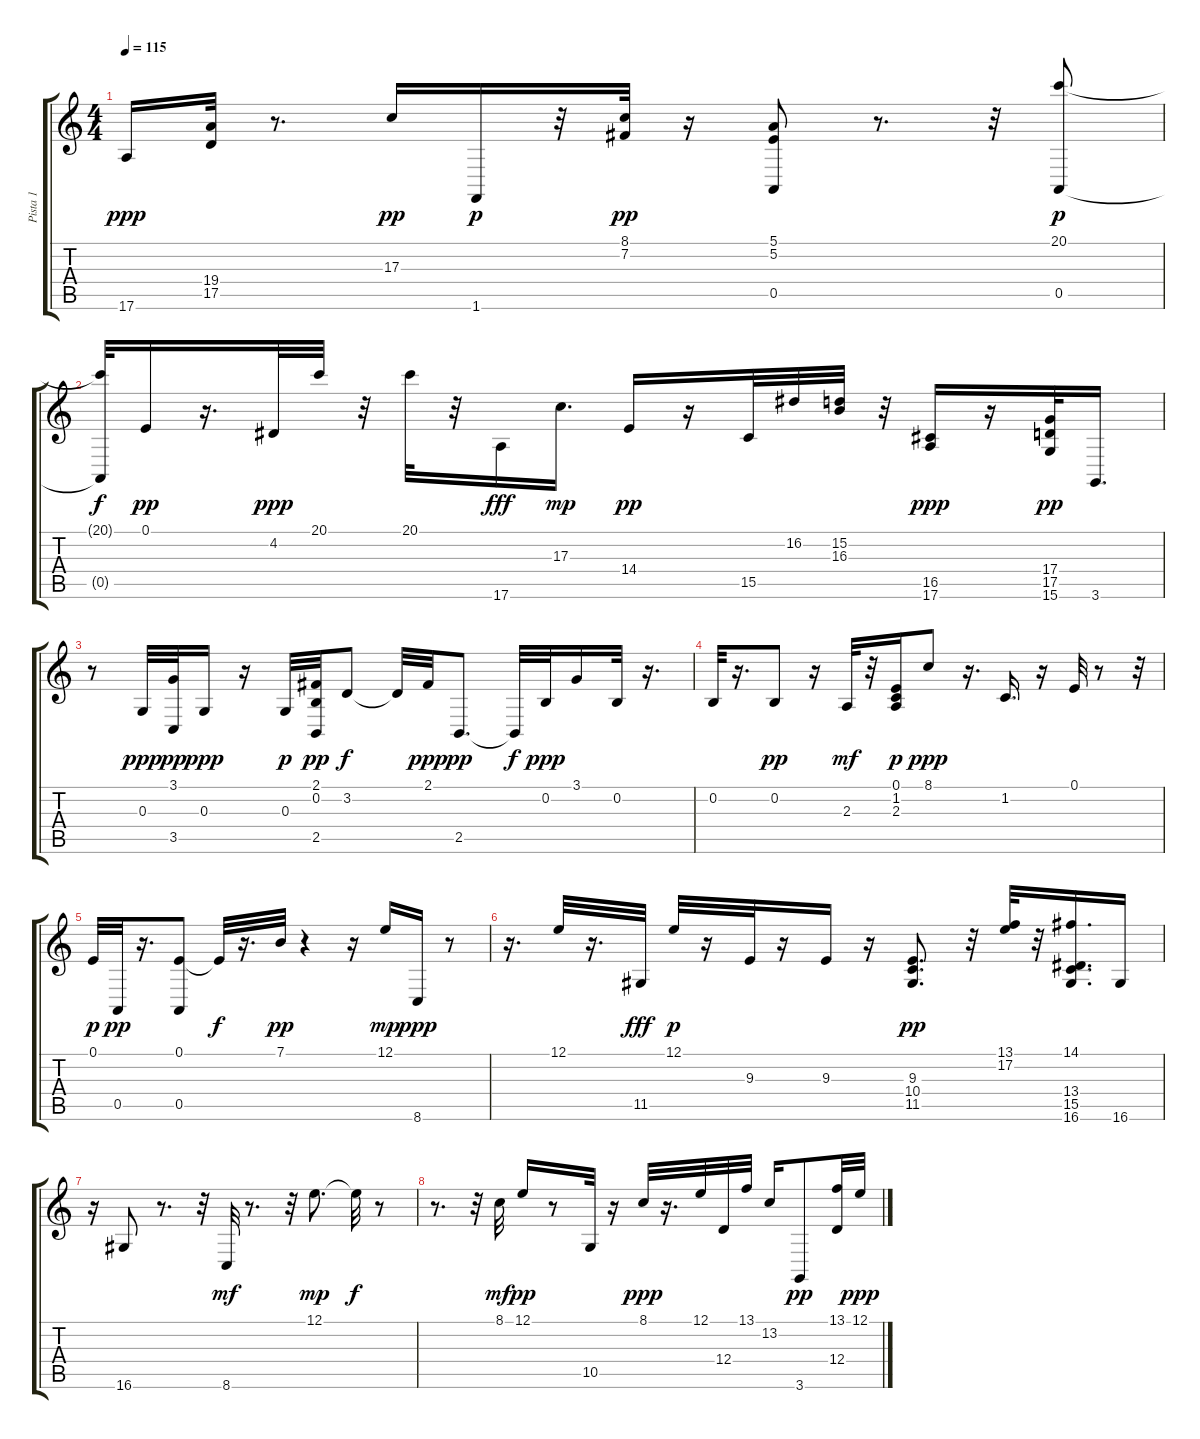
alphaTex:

\track ("Pista 1" "Pista 1") {instrument acousticgrandpiano}
\staff {score tabs}
\tuning (E4 B3 G3 D3 A2 E2) {hide}
\ts (4 4)
\tempo 115
\clef g2
\ks c
17.6.16{dy ppp} (19.4 17.5).32 r.8{d} 17.3.16{dy pp} 1.6.16{dy p} r.32 (8.1 7.2).32{dy pp} r.16 (5.1 5.2 0.5).8 r.8{d} r.32 (20.1 0.5).8{dy p} |
(20.1{t} 0.5{t}).32{dy f} 0.1.16{dy pp} r.16{d} 4.2.32{dy ppp} 20.1.32 r.32 20.1.32 r.32 17.6.16{dy fff} 17.3.16{d dy mp} 14.4.16{dy pp} r.16 15.5.32 16.2.32 (15.2 16.3).32 r.32 (16.5 17.6).16{dy ppp} r.16 (17.4 17.5 15.6).32{dy pp} 3.6.16{d} |
r.8 0.3.32{dy ppp} (3.1 3.5).32{dy pp} 0.3.16{dy ppp} r.16 0.3.32{dy p} (2.1 0.2 2.5).32{dy pp} 3.2.8{dy f} 3.2{t}.32 2.1.32{dy ppp} 2.5.8{d dy pp} 2.5{t}.32{dy f} 0.2.32{dy ppp} 3.1.16 0.2.32 r.16{d} |
0.2.32 r.16{d} 0.2.8{dy pp} r.16 2.3.32{dy mf} r.32 (0.1 1.2 2.3).16{dy p} 8.1.8{dy ppp} r.16{d} 1.2.16{d} r.16 0.1.32 r.8 r.32 |
0.1.32{dy p} 0.5.32{dy pp} r.16{d} (0.1 0.5).8 0.1{t}.32{dy f} r.16{d} 7.1.32{dy pp} r.4 r.16 12.1.16{dy mp} 8.6.16{dy ppp} r.8 |
r.16{d} 12.1.32 r.16{d} 11.5.32{dy fff} 12.1.32{dy p} r.16 9.3.32 r.16 9.3.16 r.16 (9.3 10.4 11.5).8{d dy pp} r.32 (13.1 17.2).32 r.32 (14.1 13.4 15.5 16.6).16{d} 16.6.16 |
r.16 16.6.8 r.8{d} r.32 8.6.32{dy mf} r.8{d} r.32 12.1.8{d dy mp} 12.1{t}.32{dy f} r.8 |
r.8{d} r.32 8.1.32{dy mf} 12.1.16{dy pp} r.8 10.5.32 r.16 8.1.32{dy ppp} r.16{d} 12.1.32 12.4.32 13.1.32 13.2.16 3.6.8{dy pp} (13.1 12.4).32 12.1.32{dy ppp}
